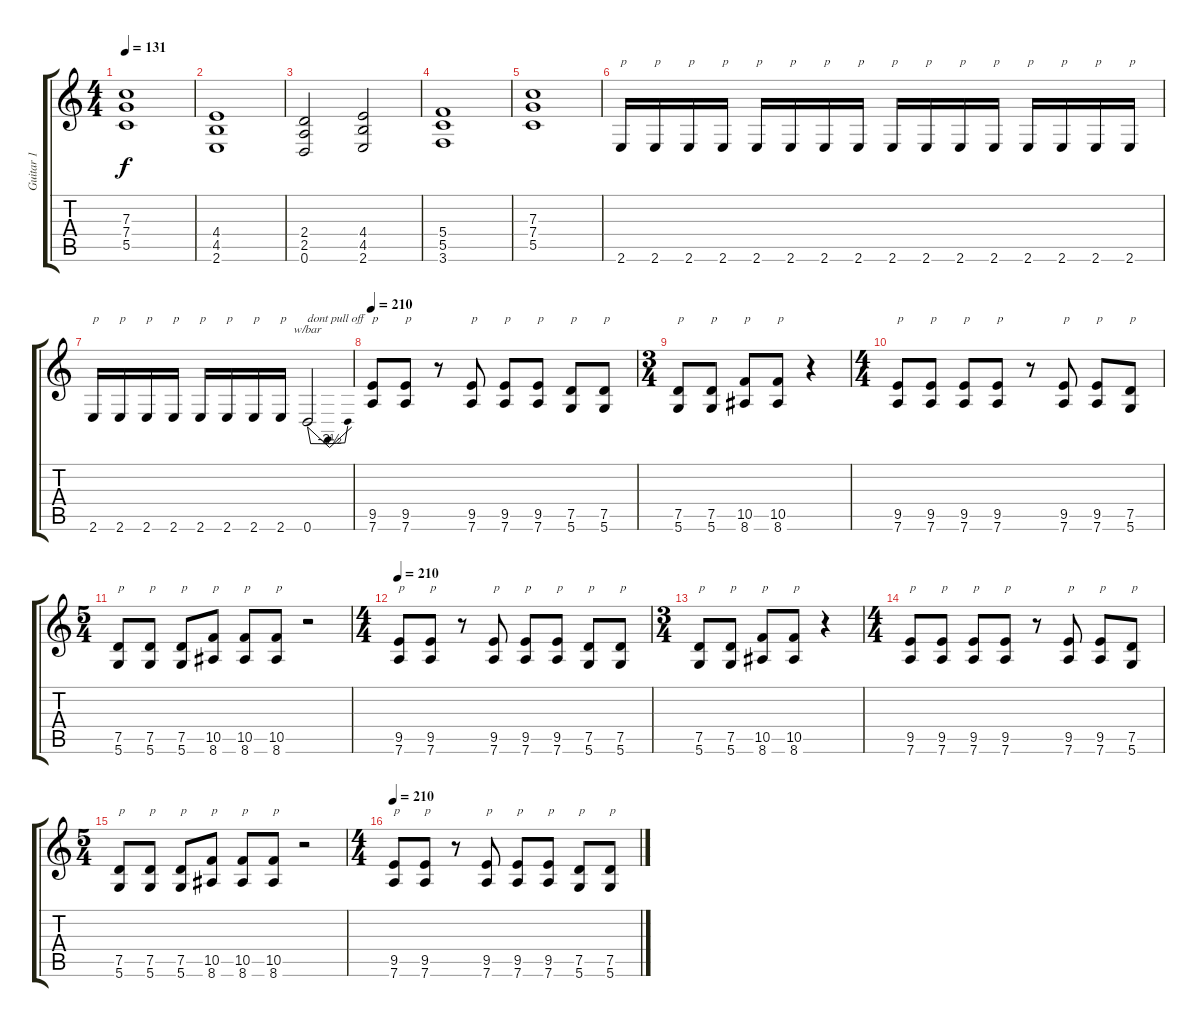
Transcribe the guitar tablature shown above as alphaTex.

\track ("Guitar 1" "Guitar 1") {instrument distortionguitar}
\staff {score tabs}
\tuning (D4 A3 F3 C3 G2 D2) {hide}
\ts (4 4)
\tempo 131
\clef g2
\ks c
(7.3 7.4 5.5).1{dy f} |
(4.4 4.5 2.6).1 |
(2.4 2.5 0.6).2 (4.4 4.5 2.6).2 |
(5.4 5.5 3.6).1 |
(7.3 7.4 5.5).1 |
2.6.16{txt "p"} 2.6.16{txt "p"} 2.6.16{txt "p"} 2.6.16{txt "p"} 2.6.16{txt "p"} 2.6.16{txt "p"} 2.6.16{txt "p"} 2.6.16{txt "p"} 2.6.16{txt "p"} 2.6.16{txt "p"} 2.6.16{txt "p"} 2.6.16{txt "p"} 2.6.16{txt "p"} 2.6.16{txt "p"} 2.6.16{txt "p"} 2.6.16{txt "p"} |
2.6.16{txt "p"} 2.6.16{txt "p"} 2.6.16{txt "p"} 2.6.16{txt "p"} 2.6.16{txt "p"} 2.6.16{txt "p"} 2.6.16{txt "p"} 2.6.16{txt "p"} 0.6.2{tbe (dip default 0 0 30 -14 60 0) txt "dont pull off"} |
\tempo 210
(9.5 7.6).8{txt "p"} (9.5 7.6).8{txt "p"} r.8 (9.5 7.6).8{txt "p"} (9.5 7.6).8{txt "p"} (9.5 7.6).8{txt "p"} (7.5 5.6).8{txt "p"} (7.5 5.6).8{txt "p"} |
\ts (3 4)
(7.5 5.6).8{txt "p"} (7.5 5.6).8{txt "p"} (10.5 8.6).8{txt "p"} (10.5 8.6).8{txt "p"} r.4 |
\ts (4 4)
(9.5 7.6).8{txt "p"} (9.5 7.6).8{txt "p"} (9.5 7.6).8{txt "p"} (9.5 7.6).8{txt "p"} r.8 (9.5 7.6).8{txt "p"} (9.5 7.6).8{txt "p"} (7.5 5.6).8{txt "p"} |
\ts (5 4)
(7.5 5.6).8{txt "p"} (7.5 5.6).8{txt "p"} (7.5 5.6).8{txt "p"} (10.5 8.6).8{txt "p"} (10.5 8.6).8{txt "p"} (10.5 8.6).8{txt "p"} r.2 |
\ts (4 4)
\tempo 210
(9.5 7.6).8{txt "p"} (9.5 7.6).8{txt "p"} r.8 (9.5 7.6).8{txt "p"} (9.5 7.6).8{txt "p"} (9.5 7.6).8{txt "p"} (7.5 5.6).8{txt "p"} (7.5 5.6).8{txt "p"} |
\ts (3 4)
(7.5 5.6).8{txt "p"} (7.5 5.6).8{txt "p"} (10.5 8.6).8{txt "p"} (10.5 8.6).8{txt "p"} r.4 |
\ts (4 4)
(9.5 7.6).8{txt "p"} (9.5 7.6).8{txt "p"} (9.5 7.6).8{txt "p"} (9.5 7.6).8{txt "p"} r.8 (9.5 7.6).8{txt "p"} (9.5 7.6).8{txt "p"} (7.5 5.6).8{txt "p"} |
\ts (5 4)
(7.5 5.6).8{txt "p"} (7.5 5.6).8{txt "p"} (7.5 5.6).8{txt "p"} (10.5 8.6).8{txt "p"} (10.5 8.6).8{txt "p"} (10.5 8.6).8{txt "p"} r.2 |
\ts (4 4)
\tempo 210
(9.5 7.6).8{txt "p"} (9.5 7.6).8{txt "p"} r.8 (9.5 7.6).8{txt "p"} (9.5 7.6).8{txt "p"} (9.5 7.6).8{txt "p"} (7.5 5.6).8{txt "p"} (7.5 5.6).8{txt "p"}
